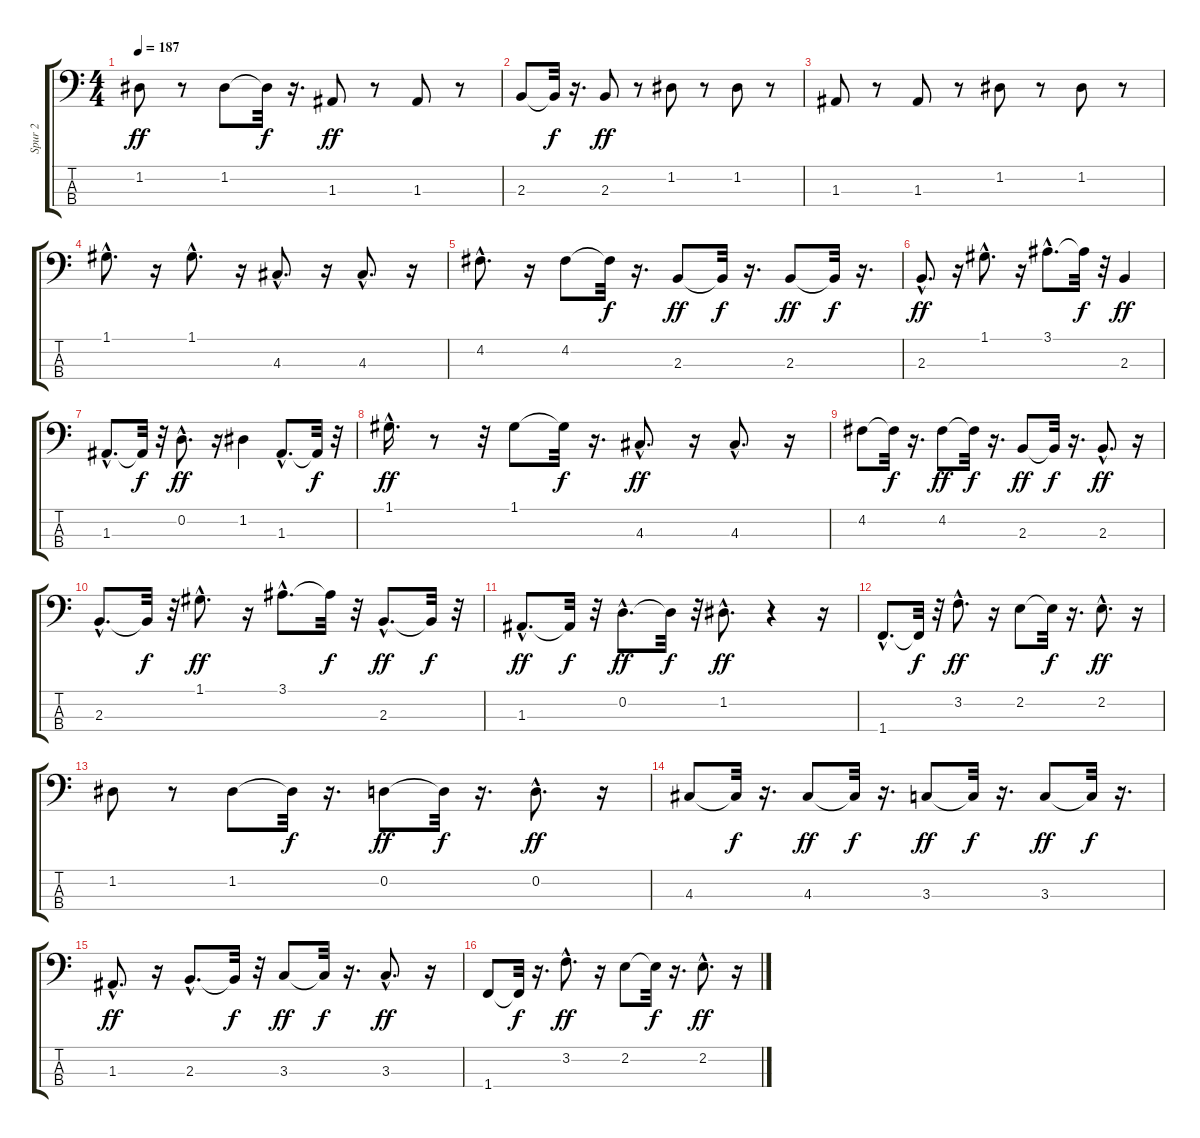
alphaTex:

\track ("Spur 2" "Spur 2") {instrument electricbassfinger}
\staff {score tabs}
\tuning (G2 D2 A1 E1) {hide}
\ts (4 4)
\tempo 187
\clef f4
\ks c
1.2.8{dy ff} r.8 1.2.8 1.2{t}.32{dy f} r.16{d} 1.3.8{dy ff} r.8 1.3.8 r.8 |
2.3.8 2.3{t}.32{dy f} r.16{d} 2.3.8{dy ff} r.8 1.2.8 r.8 1.2.8 r.8 |
1.3.8 r.8 1.3.8 r.8 1.2.8 r.8 1.2.8 r.8 |
1.1{hac}.8{d} r.16 1.1{hac}.8{d} r.16 4.3{hac}.8{d} r.16 4.3{hac}.8{d} r.16 |
4.2{hac}.8{d} r.16 4.2.8 4.2{t}.32{dy f} r.16{d} 2.3.8{dy ff} 2.3{t}.32{dy f} r.16{d} 2.3.8{dy ff} 2.3{t}.32{dy f} r.16{d} |
2.3{hac}.8{d dy ff} r.16 1.1{hac}.8{d} r.16 3.1{hac}.8{d} 3.1{t}.32{dy f} r.32 2.3.4{dy ff} |
1.3{hac}.8{d} 1.3{t}.32{dy f} r.32 0.2{hac}.8{d dy ff} r.16 1.2.4 1.3{hac}.8{d} 1.3{t}.32{dy f} r.32 |
1.1{hac}.16{d dy ff} r.8 r.32 1.1.8 1.1{t}.32{dy f} r.16{d} 4.3{hac}.8{d dy ff} r.16 4.3{hac}.8{d} r.16 |
4.2.8 4.2{t}.32{dy f} r.16{d} 4.2.8{dy ff} 4.2{t}.32{dy f} r.16{d} 2.3.8{dy ff} 2.3{t}.32{dy f} r.16{d} 2.3{hac}.8{d dy ff} r.16 |
2.3{hac}.8{d} 2.3{t}.32{dy f} r.32 1.1{hac}.8{d dy ff} r.16 3.1{hac}.8{d} 3.1{t}.32{dy f} r.32 2.3{hac}.8{d dy ff} 2.3{t}.32{dy f} r.32 |
1.3{hac}.8{d dy ff} 1.3{t}.32{dy f} r.32 0.2{hac}.8{d dy ff} 0.2{t}.32{dy f} r.32 1.2{hac}.8{d dy ff} r.4 r.16 |
1.4{hac}.8{d} 1.4{t}.32{dy f} r.32 3.2{hac}.8{d dy ff} r.16 2.2.8 2.2{t}.32{dy f} r.16{d} 2.2{hac}.8{d dy ff} r.16 |
1.2.8 r.8 1.2.8 1.2{t}.32{dy f} r.16{d} 0.2.8{dy ff} 0.2{t}.32{dy f} r.16{d} 0.2{hac}.8{d dy ff} r.16 |
4.3.8 4.3{t}.32{dy f} r.16{d} 4.3.8{dy ff} 4.3{t}.32{dy f} r.16{d} 3.3.8{dy ff} 3.3{t}.32{dy f} r.16{d} 3.3.8{dy ff} 3.3{t}.32{dy f} r.16{d} |
1.3{hac}.8{d dy ff} r.16 2.3{hac}.8{d} 2.3{t}.32{dy f} r.32 3.3.8{dy ff} 3.3{t}.32{dy f} r.16{d} 3.3{hac}.8{d dy ff} r.16 |
1.4.8 1.4{t}.32{dy f} r.16{d} 3.2{hac}.8{d dy ff} r.16 2.2.8 2.2{t}.32{dy f} r.16{d} 2.2{hac}.8{d dy ff} r.16
